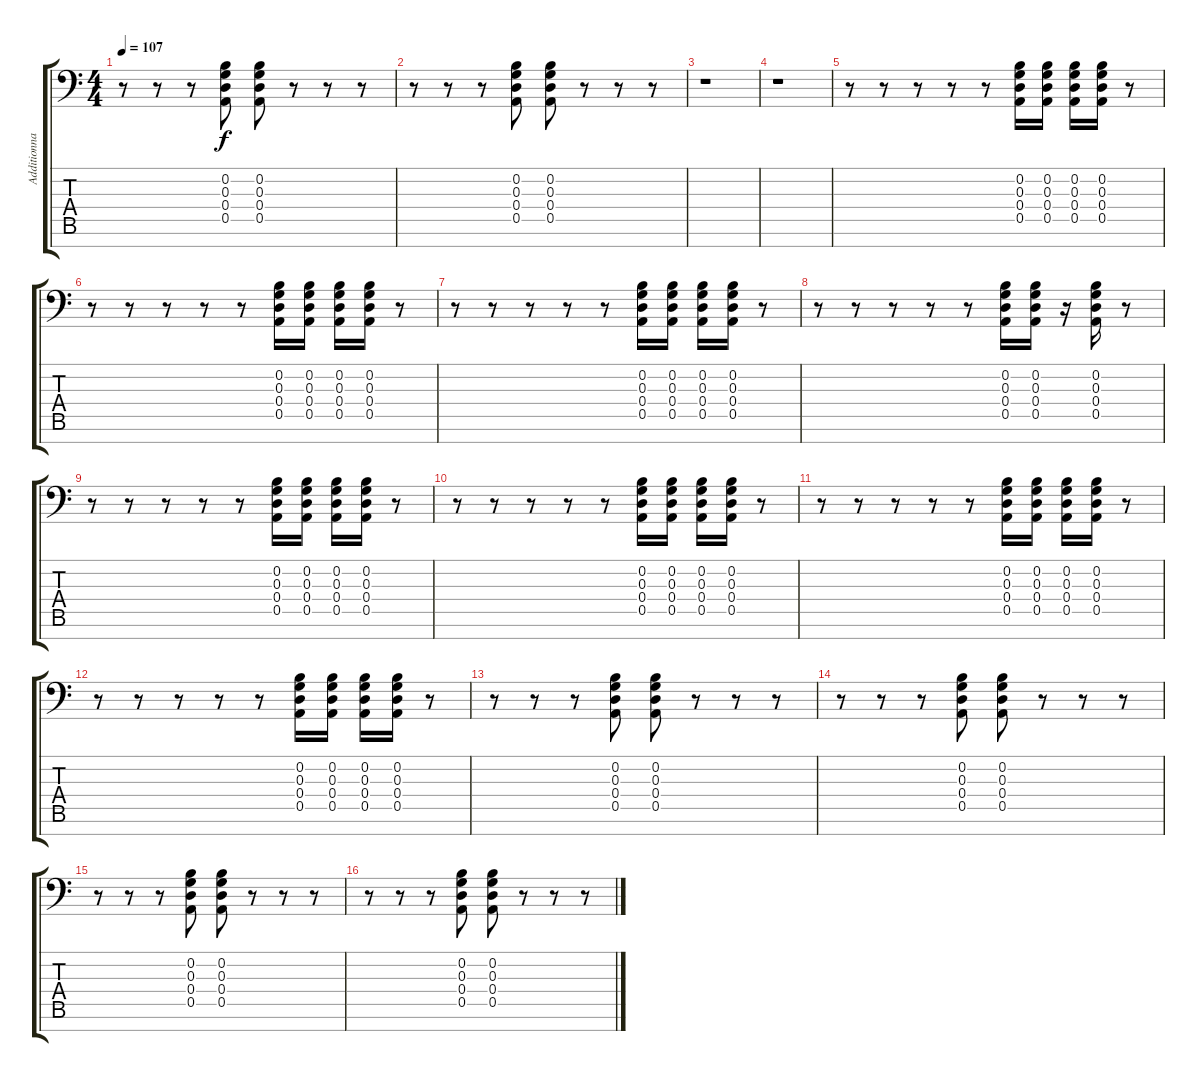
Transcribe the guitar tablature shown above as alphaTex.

\track ("Additionnals percussions" "Additionna") {instrument melodictom}
\staff {score tabs}
\tuning (E4 B3 G3 D3 A2 E2 C-1) {hide}
\ts (4 4)
\tempo 107
\clef f4
\ks c
r.8{dy f} r.8 r.8 (0.2 0.3 0.4 0.5).8 (0.2 0.3 0.4 0.5).8 r.8 r.8 r.8 |
r.8 r.8 r.8 (0.2 0.3 0.4 0.5).8 (0.2 0.3 0.4 0.5).8 r.8 r.8 r.8 |
r.1 |
r.1 |
r.8 r.8 r.8 r.8 r.8 (0.2 0.3 0.4 0.5).16 (0.2 0.3 0.4 0.5).16 (0.2 0.3 0.4 0.5).16 (0.2 0.3 0.4 0.5).16 r.8 |
r.8 r.8 r.8 r.8 r.8 (0.2 0.3 0.4 0.5).16 (0.2 0.3 0.4 0.5).16 (0.2 0.3 0.4 0.5).16 (0.2 0.3 0.4 0.5).16 r.8 |
r.8 r.8 r.8 r.8 r.8 (0.2 0.3 0.4 0.5).16 (0.2 0.3 0.4 0.5).16 (0.2 0.3 0.4 0.5).16 (0.2 0.3 0.4 0.5).16 r.8 |
r.8 r.8 r.8 r.8 r.8 (0.2 0.3 0.4 0.5).16 (0.2 0.3 0.4 0.5).16 r.16 (0.2 0.3 0.4 0.5).16 r.8 |
r.8 r.8 r.8 r.8 r.8 (0.2 0.3 0.4 0.5).16 (0.2 0.3 0.4 0.5).16 (0.2 0.3 0.4 0.5).16 (0.2 0.3 0.4 0.5).16 r.8 |
r.8 r.8 r.8 r.8 r.8 (0.2 0.3 0.4 0.5).16 (0.2 0.3 0.4 0.5).16 (0.2 0.3 0.4 0.5).16 (0.2 0.3 0.4 0.5).16 r.8 |
r.8 r.8 r.8 r.8 r.8 (0.2 0.3 0.4 0.5).16 (0.2 0.3 0.4 0.5).16 (0.2 0.3 0.4 0.5).16 (0.2 0.3 0.4 0.5).16 r.8 |
r.8 r.8 r.8 r.8 r.8 (0.2 0.3 0.4 0.5).16 (0.2 0.3 0.4 0.5).16 (0.2 0.3 0.4 0.5).16 (0.2 0.3 0.4 0.5).16 r.8 |
r.8 r.8 r.8 (0.2 0.3 0.4 0.5).8 (0.2 0.3 0.4 0.5).8 r.8 r.8 r.8 |
r.8 r.8 r.8 (0.2 0.3 0.4 0.5).8 (0.2 0.3 0.4 0.5).8 r.8 r.8 r.8 |
r.8 r.8 r.8 (0.2 0.3 0.4 0.5).8 (0.2 0.3 0.4 0.5).8 r.8 r.8 r.8 |
r.8 r.8 r.8 (0.2 0.3 0.4 0.5).8 (0.2 0.3 0.4 0.5).8 r.8 r.8 r.8
